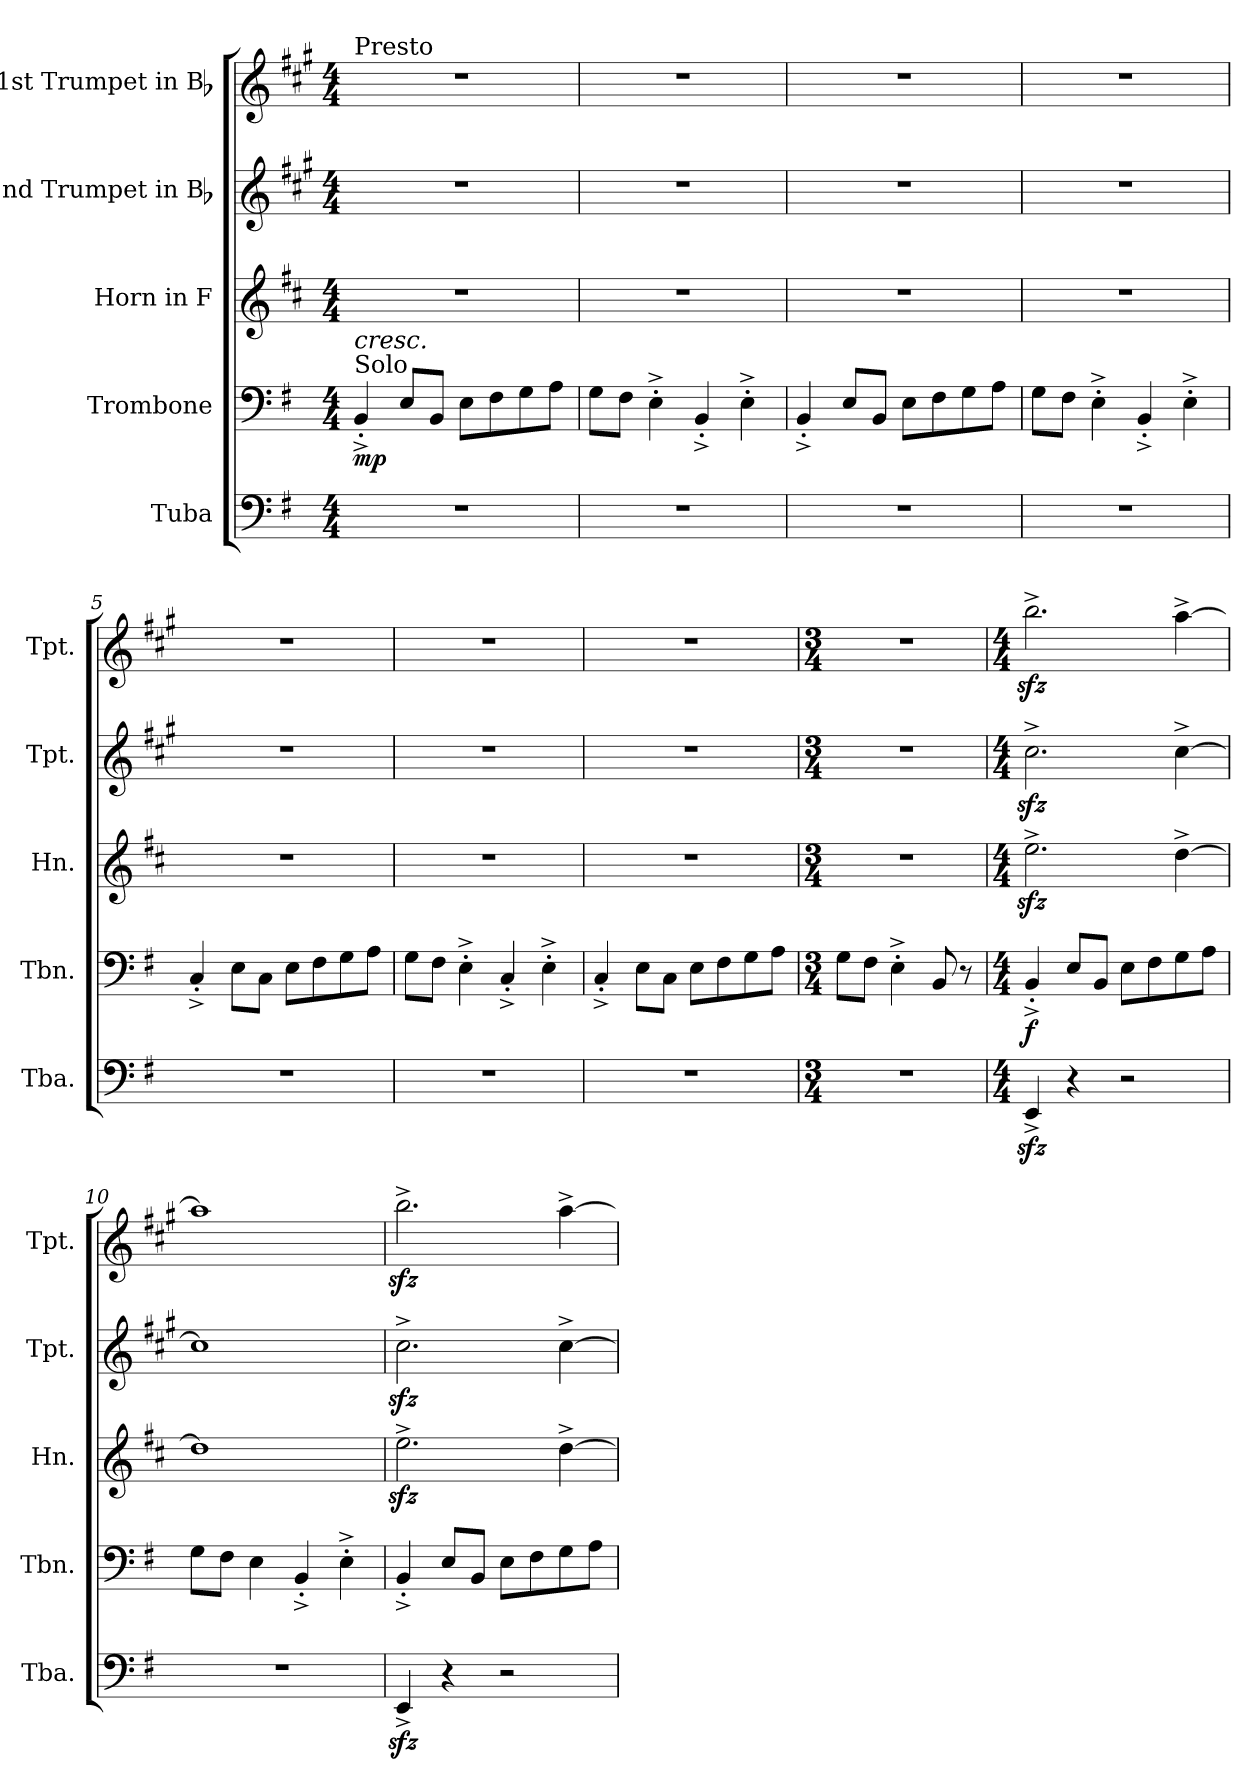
**kern	**kern	**dynam	**kern	**kern	**kern
*part5	*part4	*part4	*part3	*part2	*part1
*staff5	*staff4	*staff4	*staff3	*staff2	*staff1
*I"Tuba	*I"Trombone	*	*I"Horn in F	*I"2nd Trumpet in Bb	*I"1st Trumpet in Bb
*I'Tba.	*I'Tbn.	*	*I'Hn.	*I'Tpt.	*I'Tpt.
*clefF4	*clefF4	*	*clefG2	*clefG2	*clefG2
*	*	*	*ITrd4c7	*ITrd1c2	*ITrd1c2
*k[f#]	*k[f#]	*	*k[f#]	*k[f#]	*k[f#]
*G:	*G:	*	*G:	*G:	*G:
*M4/4	*M4/4	*	*M4/4	*M4/4	*M4/4
*MM160	*MM160	*	*MM160	*MM160	*MM160
=1	=1	=1	=1	=1	=1
!	!	!	!	!	!LO:TX:a:t=Presto
!	!LO:TX:a:t=Solo	!	!	!	!
!	!LO:TX:a:i:t=cresc.	!	!	!	!
!	!	!LO:DY:b	!	!	!
1r	4BB'^/	mp	1r	1r	1r
.	8E/L	.	.	.	.
.	8BB/J	.	.	.	.
.	8E\L	.	.	.	.
.	8F#\	.	.	.	.
.	8G\	.	.	.	.
.	8A\J	.	.	.	.
=2	=2	=2	=2	=2	=2
1r	8G\L	.	1r	1r	1r
.	8F#\J	.	.	.	.
.	4E'^\	.	.	.	.
.	4BB'^/	.	.	.	.
.	4E'^\	.	.	.	.
=3	=3	=3	=3	=3	=3
1r	4BB'^/	.	1r	1r	1r
.	8E/L	.	.	.	.
.	8BB/J	.	.	.	.
.	8E\L	.	.	.	.
.	8F#\	.	.	.	.
.	8G\	.	.	.	.
.	8A\J	.	.	.	.
=4	=4	=4	=4	=4	=4
1r	8G\L	.	1r	1r	1r
.	8F#\J	.	.	.	.
.	4E'^\	.	.	.	.
.	4BB'^/	.	.	.	.
.	4E'^\	.	.	.	.
=5	=5	=5	=5	=5	=5
1r	4C'^/	.	1r	1r	1r
.	8E\L	.	.	.	.
.	8C\J	.	.	.	.
.	8E\L	.	.	.	.
.	8F#\	.	.	.	.
.	8G\	.	.	.	.
.	8A\J	.	.	.	.
=6	=6	=6	=6	=6	=6
1r	8G\L	.	1r	1r	1r
.	8F#\J	.	.	.	.
.	4E'^\	.	.	.	.
.	4C'^/	.	.	.	.
.	4E'^\	.	.	.	.
=7	=7	=7	=7	=7	=7
1r	4C'^/	.	1r	1r	1r
.	8E\L	.	.	.	.
.	8C\J	.	.	.	.
.	8E\L	.	.	.	.
.	8F#\	.	.	.	.
.	8G\	.	.	.	.
.	8A\J	.	.	.	.
=8	=8	=8	=8	=8	=8
*M3/4	*M3/4	*	*M3/4	*M3/4	*M3/4
2.r	8G\L	.	2.r	2.r	2.r
.	8F#\J	.	.	.	.
.	4E'^\	.	.	.	.
.	8BB/	.	.	.	.
.	8r	.	.	.	.
!!LO:LB:g=z
=9	=9	=9	=9	=9	=9
*M4/4	*M4/4	*	*M4/4	*M4/4	*M4/4
!	!	!LO:DY:b	!	!	!
4EEzz<^/	4BB'^/	f	2.azz<^\	2.bzz<^\	2.aazz<^\
4r	8E/L	.	.	.	.
.	8BB/J	.	.	.	.
2r	8E\L	.	.	.	.
.	8F#\	.	.	.	.
.	8G\	.	[4g^\	[4b^\	[4gg^\
.	8A\J	.	.	.	.
=10	=10	=10	=10	=10	=10
1r	8G\L	.	1g]	1b]	1gg]
.	8F#\J	.	.	.	.
.	4E\	.	.	.	.
.	4BB'^/	.	.	.	.
.	4E'^\	.	.	.	.
=11	=11	=11	=11	=11	=11
4EEzz<^/	4BB'^/	.	2.azz<^\	2.bzz<^\	2.aazz<^\
4r	8E/L	.	.	.	.
.	8BB/J	.	.	.	.
2r	8E\L	.	.	.	.
.	8F#\	.	.	.	.
.	8G\	.	[4g^\	[4b^\	[4gg^\
.	8A\J	.	.	.	.
=	=	=	=	=	=
*-	*-	*-	*-	*-	*-
